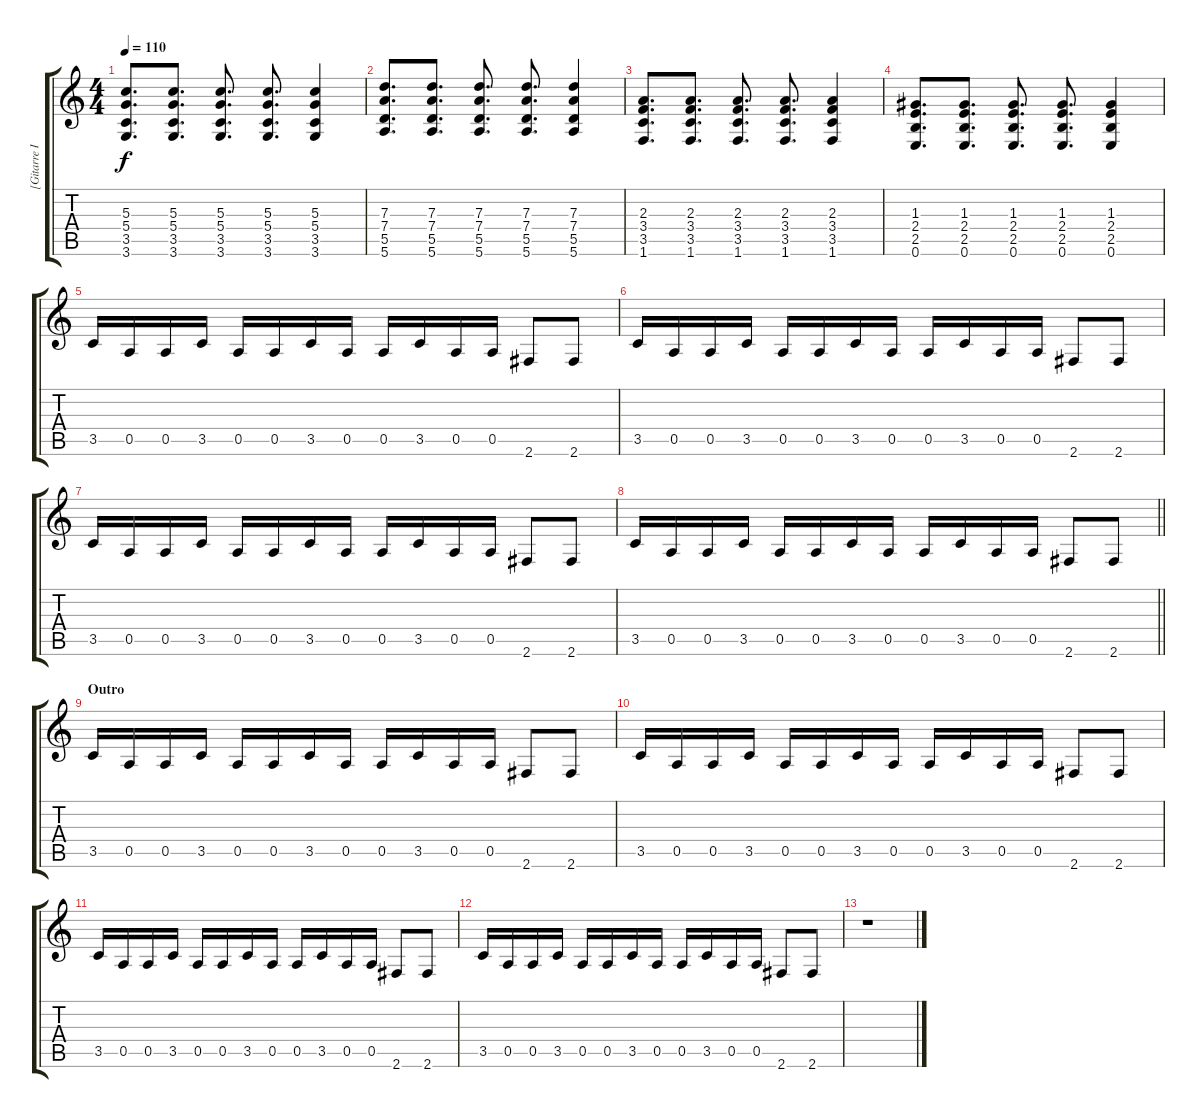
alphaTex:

\track ("[Gitarre I Effekt]" "[Gitarre I") {instrument distortionguitar}
\staff {score tabs}
\tuning (E4 B3 G3 D3 A2 E2) {hide}
\ts (4 4)
\tempo 110
\clef g2
\ks c
(5.3 5.4 3.5 3.6).8{d dy f} (5.3 5.4 3.5 3.6).8{d} (5.3 5.4 3.5 3.6).8{d} (5.3 5.4 3.5 3.6).8{d} (5.3 5.4 3.5 3.6).4 |
(7.3 7.4 5.5 5.6).8{d} (7.3 7.4 5.5 5.6).8{d} (7.3 7.4 5.5 5.6).8{d} (7.3 7.4 5.5 5.6).8{d} (7.3 7.4 5.5 5.6).4 |
(2.3 3.4 3.5 1.6).8{d} (2.3 3.4 3.5 1.6).8{d} (2.3 3.4 3.5 1.6).8{d} (2.3 3.4 3.5 1.6).8{d} (2.3 3.4 3.5 1.6).4 |
(1.3 2.4 2.5 0.6).8{d volume 16 balance 8} (1.3 2.4 2.5 0.6).8{d} (1.3 2.4 2.5 0.6).8{d} (1.3 2.4 2.5 0.6).8{d} (1.3 2.4 2.5 0.6).4 |
3.5.16{volume 12 balance 11 instrument distortionguitar} 0.5.16 0.5.16 3.5.16 0.5.16 0.5.16 3.5.16 0.5.16 0.5.16 3.5.16 0.5.16 0.5.16 2.6.8{volume 16 balance 8} 2.6.8 |
3.5.16{volume 12 balance 11} 0.5.16 0.5.16 3.5.16 0.5.16 0.5.16 3.5.16 0.5.16 0.5.16 3.5.16 0.5.16 0.5.16 2.6.8{volume 16 balance 8} 2.6.8 |
3.5.16{volume 12 balance 11 instrument distortionguitar} 0.5.16 0.5.16 3.5.16 0.5.16 0.5.16 3.5.16 0.5.16 0.5.16 3.5.16 0.5.16 0.5.16 2.6.8{volume 16 balance 8} 2.6.8 |
\barLineRight lightlight
3.5.16{volume 12 balance 11} 0.5.16 0.5.16 3.5.16 0.5.16 0.5.16 3.5.16 0.5.16 0.5.16 3.5.16 0.5.16 0.5.16 2.6.8{volume 16 balance 8} 2.6.8 |
\section ("" "Outro")
3.5.16{volume 12} 0.5.16 0.5.16 3.5.16 0.5.16 0.5.16 3.5.16 0.5.16 0.5.16 3.5.16 0.5.16 0.5.16 2.6.8 2.6.8 |
3.5.16 0.5.16 0.5.16 3.5.16 0.5.16 0.5.16 3.5.16 0.5.16 0.5.16 3.5.16 0.5.16 0.5.16 2.6.8 2.6.8 |
3.5.16 0.5.16 0.5.16 3.5.16 0.5.16 0.5.16 3.5.16 0.5.16 0.5.16 3.5.16 0.5.16 0.5.16 2.6.8 2.6.8 |
3.5.16 0.5.16 0.5.16 3.5.16 0.5.16 0.5.16 3.5.16 0.5.16 0.5.16 3.5.16 0.5.16 0.5.16 2.6.8 2.6.8 |
r.1
